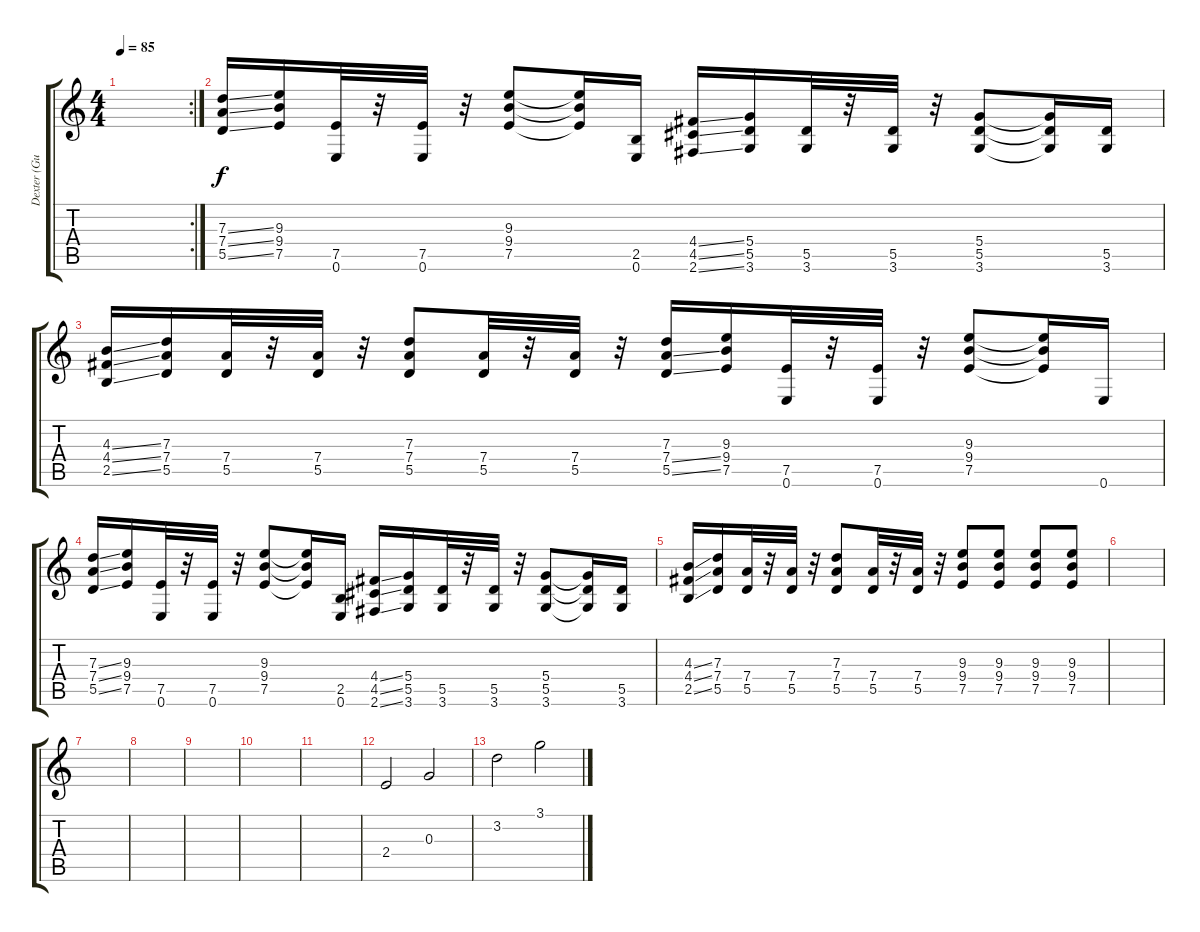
\track ("Dexter (Guitar)" "Dexter (Gu") {instrument distortionguitar}
\staff {score tabs}
\tuning (E4 B3 G3 D3 A2 E2) {hide}
\rc 2
\ts (4 4)
\tempo 85
\clef g2
\ks c
|
(7.3{ss} 7.4{ss} 5.5{ss}).16 (9.3 9.4 7.5).16 (7.5 0.6).32 r.32 (7.5 0.6).32 r.32 (9.3 9.4 7.5).8 (9.3{t} 9.4{t} 7.5{t}).16 (2.5 0.6).16 (4.4{ss} 4.5{ss} 2.6{ss}).16 (5.4 5.5 3.6).16 (5.5 3.6).32 r.32 (5.5 3.6).32 r.32 (5.4 5.5 3.6).8 (5.4{t} 5.5{t} 3.6{t}).16 (5.5 3.6).16 |
(4.3{ss} 4.4{ss} 2.5{ss}).16 (7.3 7.4 5.5).16 (7.4 5.5).32 r.32 (7.4 5.5).32 r.32 (7.3 7.4 5.5).8 (7.4 5.5).32 r.32 (7.4 5.5).32 r.32 (7.3 7.4{ss} 5.5{ss}).16 (9.3 9.4 7.5).16 (7.5 0.6).32 r.32 (7.5 0.6).32 r.32 (9.3 9.4 7.5).8 (9.3{t} 9.4{t} 7.5{t}).16 0.6.16 |
(7.3{ss} 7.4{ss} 5.5{ss}).16 (9.3 9.4 7.5).16 (7.5 0.6).32 r.32 (7.5 0.6).32 r.32 (9.3 9.4 7.5).8 (9.3{t} 9.4{t} 7.5{t}).16 (2.5 0.6).16 (4.4{ss} 4.5{ss} 2.6{ss}).16 (5.4 5.5 3.6).16 (5.5 3.6).32 r.32 (5.5 3.6).32 r.32 (5.4 5.5 3.6).8 (5.4{t} 5.5{t} 3.6{t}).16 (5.5 3.6).16 |
(4.3{ss} 4.4{ss} 2.5{ss}).16 (7.3 7.4 5.5).16 (7.4 5.5).32 r.32 (7.4 5.5).32 r.32 (7.3 7.4 5.5).8 (7.4 5.5).32 r.32 (7.4 5.5).32 r.32 (9.3 9.4 7.5).8 (9.3 9.4 7.5).8 (9.3 9.4 7.5).8 (9.3 9.4 7.5).8 |
|
|
|
|
|
|
2.4.2 0.3.2 |
3.2.2 3.1.2
